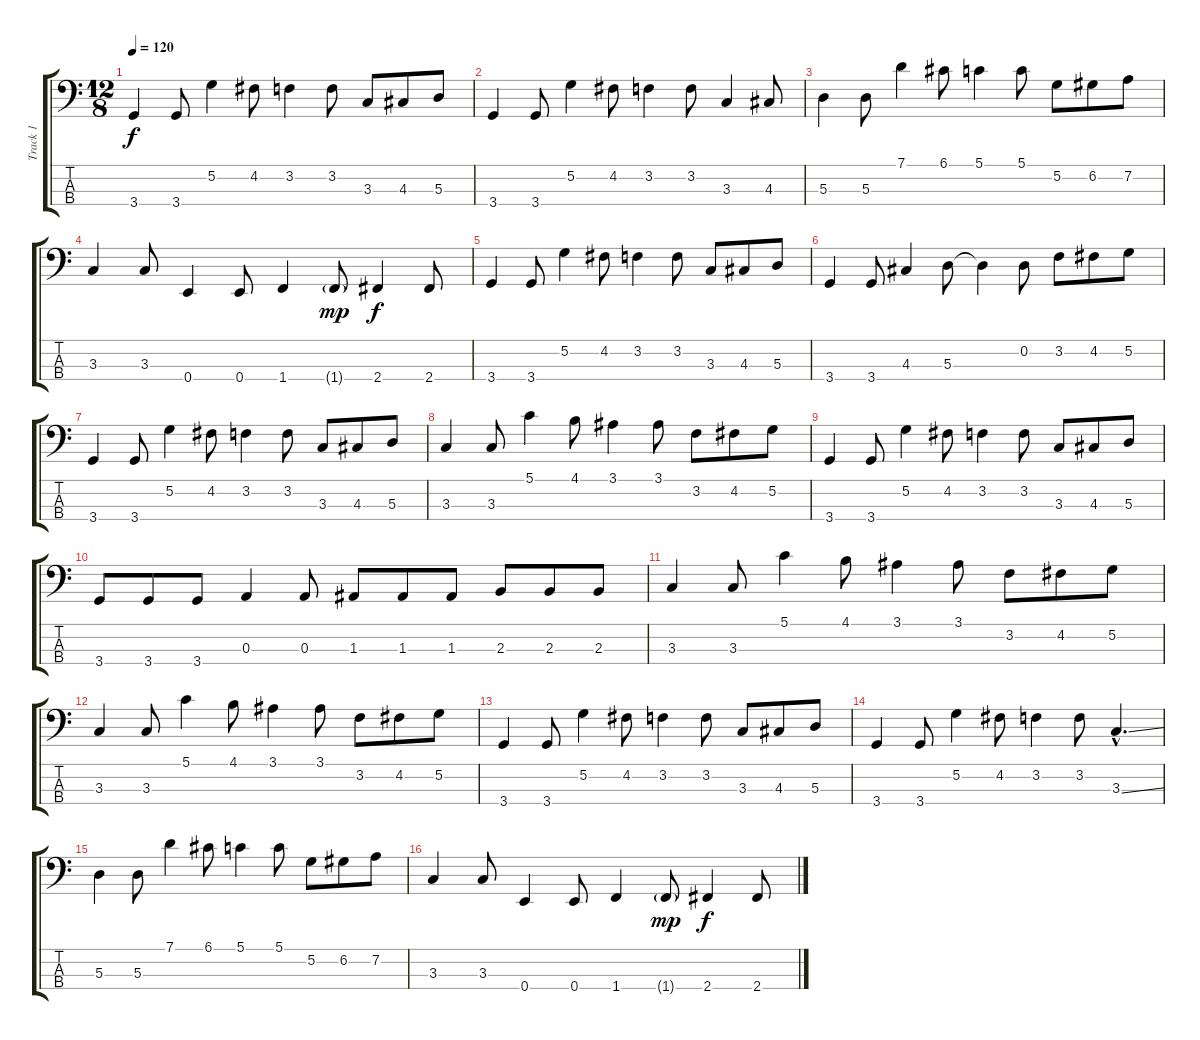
\track ("Track 1" "Track 1") {instrument electricbassfinger}
\staff {score tabs}
\tuning (G2 D2 A1 E1) {hide}
\ts (12 8)
\tempo 120
\clef f4
\ks c
3.4.4{dy f} 3.4.8 5.2.4 4.2.8 3.2.4 3.2.8 3.3.8 4.3.8 5.3.8 |
3.4.4 3.4.8 5.2.4 4.2.8 3.2.4 3.2.8 3.3.4 4.3.8 |
5.3.4 5.3.8 7.1.4 6.1.8 5.1.4 5.1.8 5.2.8 6.2.8 7.2.8 |
3.3.4 3.3.8 0.4.4 0.4.8 1.4.4 1.4{g}.8{dy mp} 2.4.4{dy f} 2.4.8 |
3.4.4 3.4.8 5.2.4 4.2.8 3.2.4 3.2.8 3.3.8 4.3.8 5.3.8 |
3.4.4 3.4.8 4.3.4 5.3.8 5.3{t}.4 0.2.8 3.2.8 4.2.8 5.2.8 |
3.4.4 3.4.8 5.2.4 4.2.8 3.2.4 3.2.8 3.3.8 4.3.8 5.3.8 |
3.3.4 3.3.8 5.1.4 4.1.8 3.1.4 3.1.8 3.2.8 4.2.8 5.2.8 |
3.4.4 3.4.8 5.2.4 4.2.8 3.2.4 3.2.8 3.3.8 4.3.8 5.3.8 |
3.4.8 3.4.8 3.4.8 0.3.4 0.3.8 1.3.8 1.3.8 1.3.8 2.3.8 2.3.8 2.3.8 |
3.3.4 3.3.8 5.1.4 4.1.8 3.1.4 3.1.8 3.2.8 4.2.8 5.2.8 |
3.3.4 3.3.8 5.1.4 4.1.8 3.1.4 3.1.8 3.2.8 4.2.8 5.2.8 |
3.4.4 3.4.8 5.2.4 4.2.8 3.2.4 3.2.8 3.3.8 4.3.8 5.3.8 |
3.4.4 3.4.8 5.2.4 4.2.8 3.2.4 3.2.8 3.3{ss hac}.4{d} |
5.3.4 5.3.8 7.1.4 6.1.8 5.1.4 5.1.8 5.2.8 6.2.8 7.2.8 |
3.3.4 3.3.8 0.4.4 0.4.8 1.4.4 1.4{g}.8{dy mp} 2.4.4{dy f} 2.4.8
